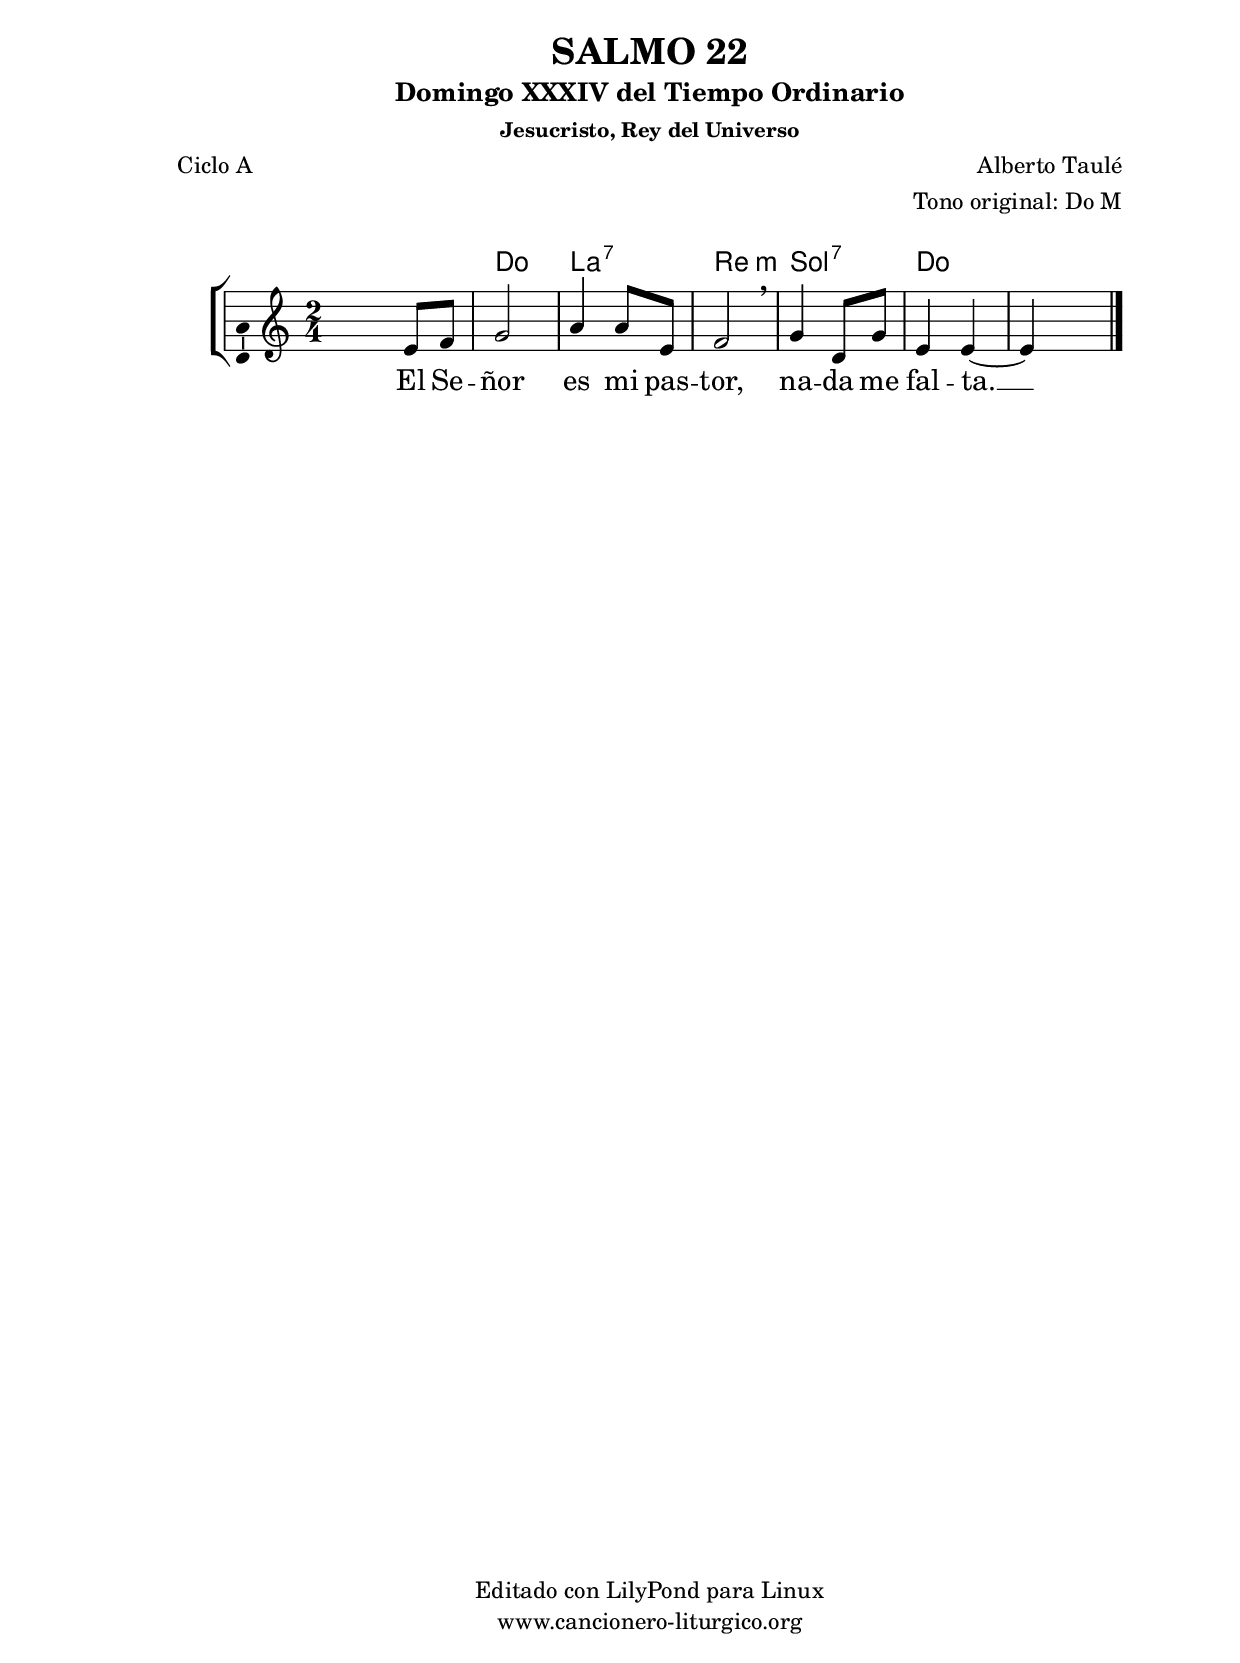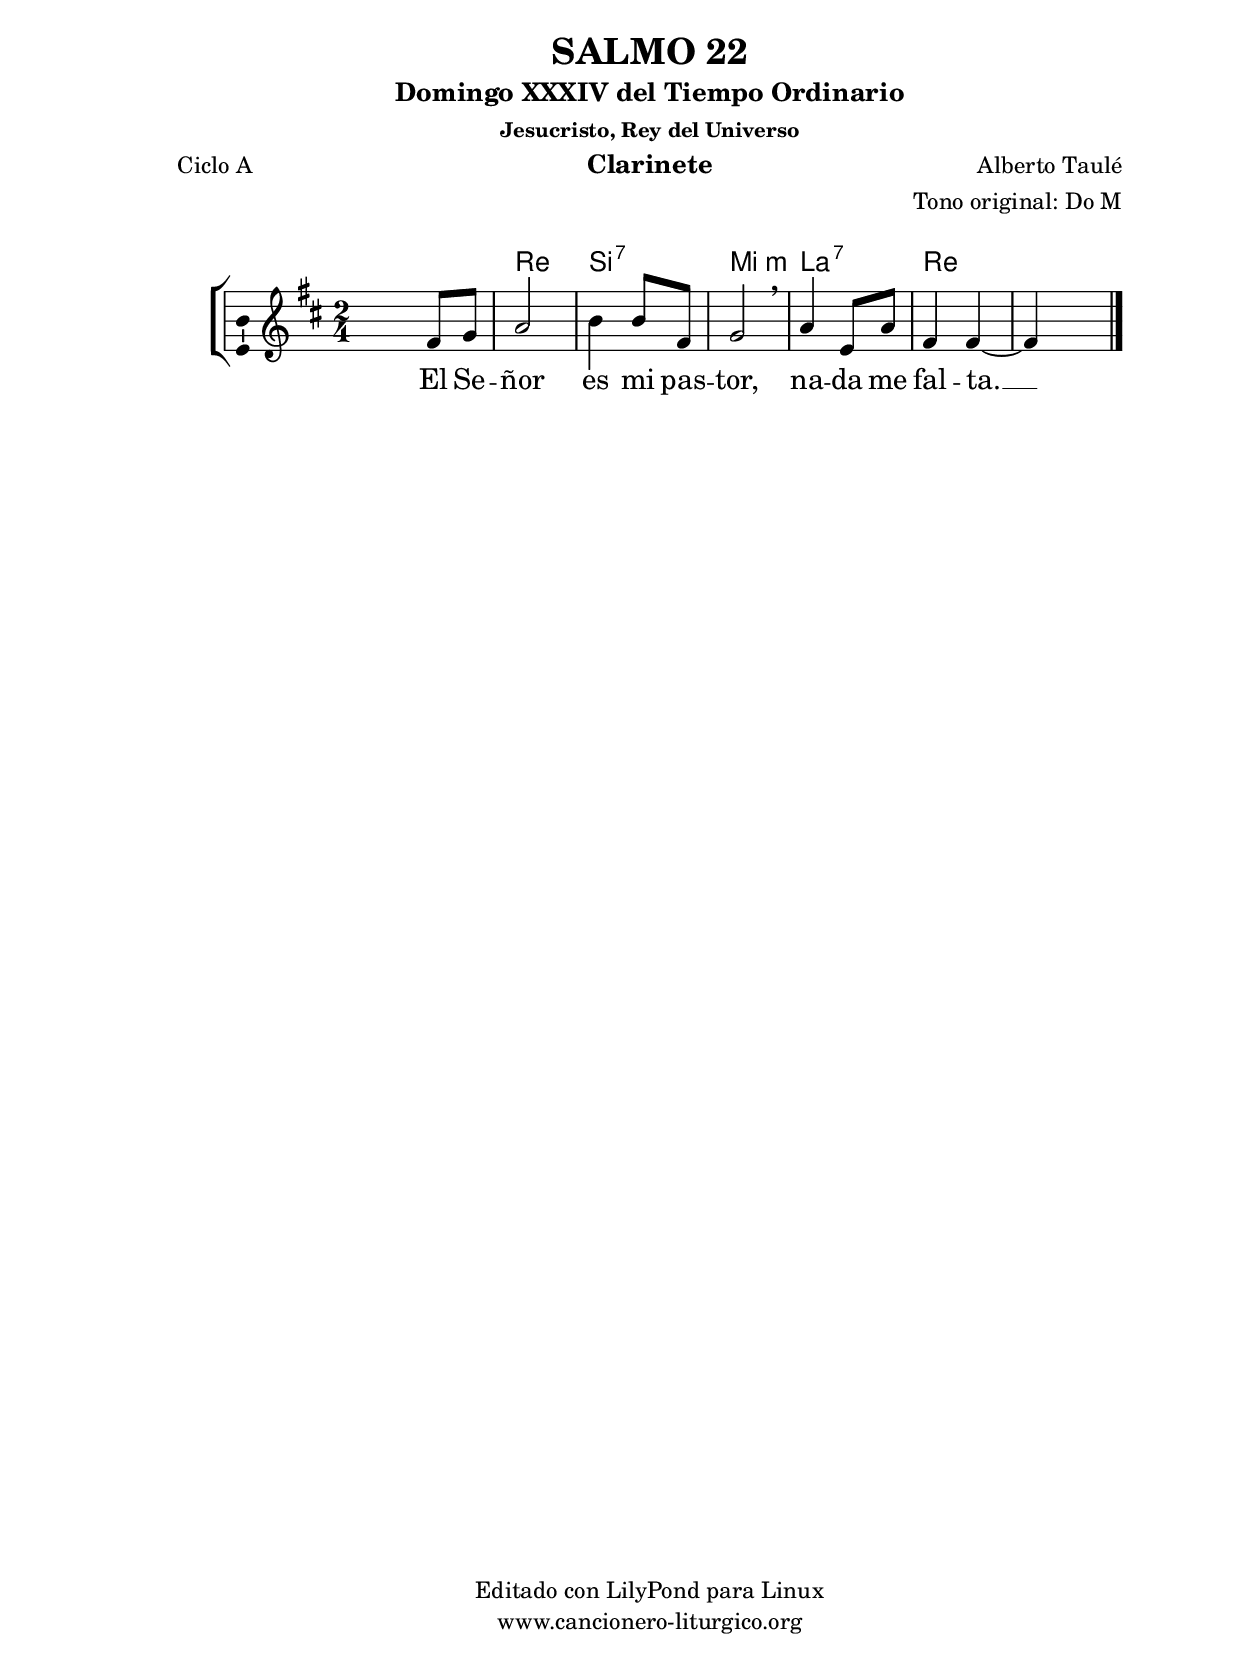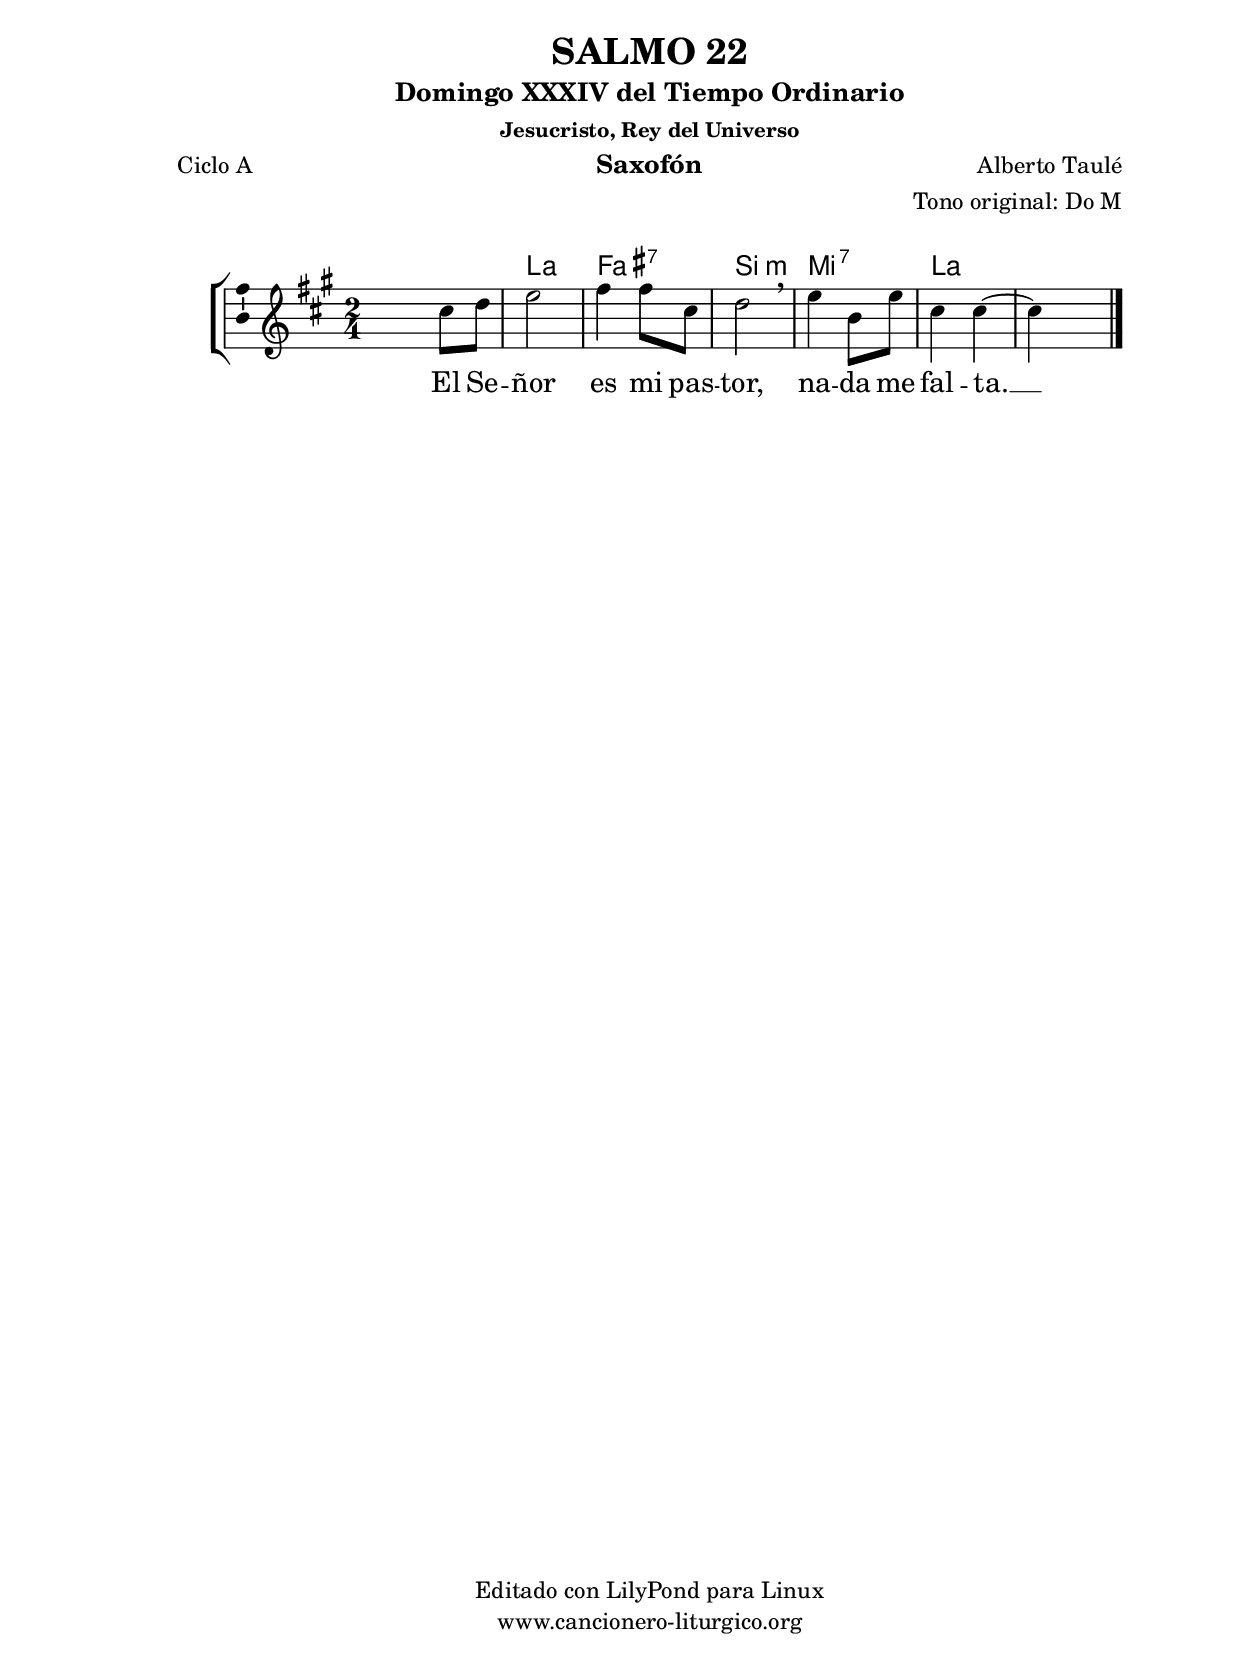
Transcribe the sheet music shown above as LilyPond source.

%
%para convertir .midi en .wav:
%timidity filename.midi -Ow -o finename.wav
%
%
%Para convertir de .wav a .mp3:
%lame -h -m j filename.wav
%
%
%para escuchar el midi:
%timidity nombrefichero.midi
%


%versión de lilypond para la que se ha escrito esta partitura:
\version "2.16.0"

	%Tamaño papel
	#(set-default-paper-size "a4")
	%Tamaño partitura
	#(set-global-staff-size 20)
	%No responde al pulsar sobre una nota
	#(ly:set-option 'point-and-click #f)

%parámetros del encabezamiento:
\header {
	title = "SALMO 22"
	subtitle = "Domingo XXXIV del Tiempo Ordinario"
	subsubtitle = "Jesucristo, Rey del Universo"
	composer = "Alberto Taulé"
	poet = "Ciclo A"
	meter = ""
	arranger = "Tono original: Do M"
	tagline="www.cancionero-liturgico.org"
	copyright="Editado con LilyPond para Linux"
	tiempo = "Ordinario"
	usos = "Salmo"
	letra = "El Señor es mi pastor, nada me falta."
	}

%parámetros asociados al papel:
\paper  {
	oddHeaderMarkup = \markup {\fill-line { \on-the-fly #not-first-page \fromproperty #'header:title \on-the-fly #not-first-page \fromproperty #'header:composer }}
	evenHeaderMarkup = \markup {\fill-line { \fromproperty #'header:composer \fromproperty #'header:title }}
	#(set-paper-size "a4")
	print-page-number = ##f
	first-page-number = 1
	print-first-page-number = ##f
%	head-separation = 3.0 \cm
	top-margin = 2.0 \cm
	bottom-margin = 0.5\cm
%%%	bottom-margin = -1.0\cm
	left-margin = 3.0 \cm
	line-width = 16.0 \cm 
	indent = 8\mm
	interscoreline = 2.\mm
	between-system-space = 15\mm
%	para que las partituras no llenen la hoja:
	ragged-bottom = ##t
%	idem para la última hoja:
	ragged-last-bottom = ##f
%	para que las partituras llenen el ancho del papel:
	ragged-last = ##f
	after-title-space = 2.5 \cm
%page-count=1
%system-count=1

	%Flexible Vertical Spacing
%	markup-markup-spacing =
%	#'((basic-distance . 15) (minimum-distance . 15) (padding . 3))
	markup-system-spacing =
	#'((basic-distance . 15) (minimum-distance . 15) (padding . 3))
	system-system-spacing =
	#'((basic-distance . 15) (minimum-distance . 15) (padding . 3))
	score-system-spacing =
	#'((basic-distance . 15) (minimum-distance . 15) (padding . 5))
%	top-system-spacing = % header
%	#'((basic-distance . 8) (minimum-distance . 0) (padding . 3))
%	top-markup-spacing =
%	#'((basic-distance . 20) (minimum-distance . 20) (padding . 3))
	last-bottom-spacing = % footer
	#'((basic-distance . 5) (minimum-distance . 5) (padding . 3))
%	score-markup-spacing =
%	#'((basic-distance . 16) (minimum-distance . 13) (padding . 3))

	}


%parámetros que afectan a toda la partitura:
global =  {
	%clave de sol (G):
	\clef G
	%armadura:
%%%	\transpose ees c
	\key c \major
	\tempo 4=88
	\set Score.tempoHideNote = ##t
	}


acordes = {
	\italianChords
	\chordmode {
%%%	\transpose ees c
{

s2
c2 a:7 d:m g:7 c s

	}
	}
}


melodia = 
%%%	\transpose ees c
{
	\relative c'{

\time 2/4

s4 e8 f
g2
a4 a8 e
f2 \breathe
g4 d8 g
e4 e~
e4 s4

	\bar "|."
	}
	}


texto = \lyricmode {
El Se -- ñor es mi pas -- tor, na -- da me fal -- ta. __
	}


acordesStaff = \context ChordNames = acordesStaff <<
	\set chordChanges = ##t
	\acordes
	>>


vozStaff = \context Voice = vozStaff
\with {\consists "Ambitus_engraver"}
<<
%	\set Staff.instrumentName = ""
%	\set Staff.shortInstrumentName = ""
%	\set Staff.midiInstrument = #"clarinet"
%	\set Staff.midiInstrument = #"cello"
%	\set Staff.midiInstrument = #"flute"
	\set Staff.midiInstrument = #"electric guitar (jazz)"
%	\set Staff.midiInstrument = #"english horn"
%	\set Staff.midiInstrument = #"violin"
%	\set Staff.midiInstrument = #"glockenspiel"
	\set Staff.midiMinimumVolume = #0.7
	\set Staff.midiMaximumVolume = #0.9
	\global
	\melodia
	>>


textoStaff = \context Lyrics = textoStaff <<
	\lyricsto vozStaff \texto
	>>

\book {
	\score {
		\context ChoirStaff {
			\override StaffGroup.SystemStartBracket #'collapse-height = #1
			\override Score.SystemStartBar #'collapse-height = #1
			<<
			\acordesStaff
			\vozStaff
			\textoStaff
			>>
			}
		\layout {
	    		\context {
				\Lyrics
				\override LyricText #'font-size = #2
				}
	   		 \context {
				\Score
				%fontSize = #3
				\override StaffSymbol #'staff-space = #(magstep +3)
				%\override Beam #'thickness = #0.55
				%\override SpacingSpanner #'spacing-increment = #1.0
				%\override Slur #'height-limit = #1.5
				}
			}
		}
	\score {
		\unfoldRepeats
		\context ChoirStaff {
			<<
			\acordesStaff
			\vozStaff
			>>
			}
		\midi {
	  		\context {
	  			\Score
				tempoWholesPerMinute = #(ly:make-moment 70 4)
				}
			}
		}
	}

%Partitura para clarinete
#(define output-suffix "C")
\book {
	\header{
		instrument = "Clarinete"
		}
	\score {
		\context ChoirStaff {
			\override StaffGroup.SystemStartBracket #'collapse-height = #1
			\override Score.SystemStartBar #'collapse-height = #1
\transpose c d
			<<
			\acordesStaff
			\vozStaff
			\textoStaff
			>>
			}
		\layout {
	    		\context {
				\Lyrics
				\override LyricText #'font-size = #2
				}
	   		 \context {
				\Score
				%fontSize = #3
				\override StaffSymbol #'staff-space = #(magstep +3)
				%\override Beam #'thickness = #0.55
				%\override SpacingSpanner #'spacing-increment = #1.0
				%\override Slur #'height-limit = #1.5
				}
			}
		}
	}

%Partitura para saxofón
#(define output-suffix "S")
\book {
	\header{
		instrument = "Saxofón"
		}
	\score {
		\context ChoirStaff {
			\override StaffGroup.SystemStartBracket #'collapse-height = #1
			\override Score.SystemStartBar #'collapse-height = #1
\transpose c a
			<<
			\acordesStaff
			\vozStaff
			\textoStaff
			>>
			}
		\layout {
	    		\context {
				\Lyrics
				\override LyricText #'font-size = #2
				}
	   		 \context {
				\Score
				%fontSize = #3
				\override StaffSymbol #'staff-space = #(magstep +3)
				%\override Beam #'thickness = #0.55
				%\override SpacingSpanner #'spacing-increment = #1.0
				%\override Slur #'height-limit = #1.5
				}
			}
		}
	}

